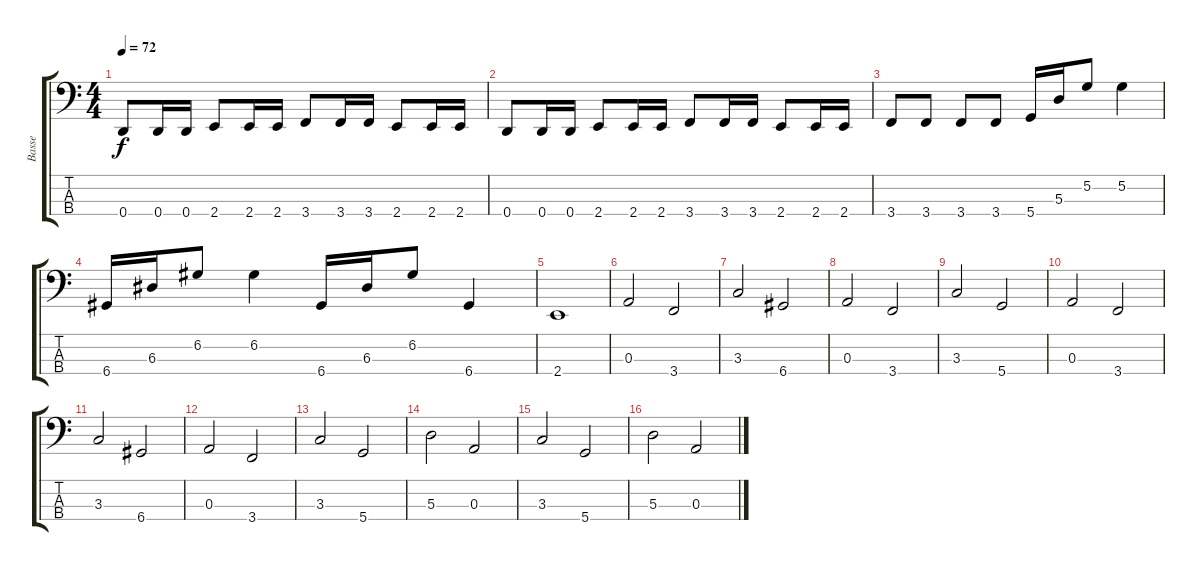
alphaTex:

\track ("Basse" "Basse") {instrument electricbassfinger}
\staff {score tabs}
\tuning (G2 D2 A1 D1) {hide}
\ts (4 4)
\tempo 72
\clef f4
\ks c
0.4.8{dy f} 0.4.16 0.4.16 2.4.8 2.4.16 2.4.16 3.4.8 3.4.16 3.4.16 2.4.8 2.4.16 2.4.16 |
0.4.8 0.4.16 0.4.16 2.4.8 2.4.16 2.4.16 3.4.8 3.4.16 3.4.16 2.4.8 2.4.16 2.4.16 |
3.4.8 3.4.8 3.4.8 3.4.8 5.4.16 5.3.16 5.2.8 5.2.4 |
6.4.16 6.3.16 6.2.8 6.2.4 6.4.16 6.3.16 6.2.8 6.4.4 |
2.4.1 |
0.3.2 3.4.2 |
3.3.2 6.4.2 |
0.3.2 3.4.2 |
3.3.2 5.4.2 |
0.3.2 3.4.2 |
3.3.2 6.4.2 |
0.3.2 3.4.2 |
3.3.2 5.4.2 |
5.3.2 0.3.2 |
3.3.2 5.4.2 |
5.3.2 0.3.2
